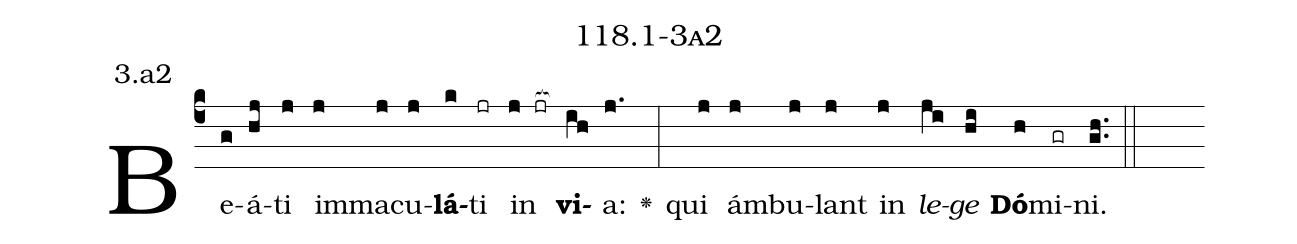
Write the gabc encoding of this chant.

name: 118.1-3a2;
annotation: 3.a2;
%%
(c4)Be(g)á(hj)ti(j) im(j)ma(j)cu(j)<b>lá</b>(k)ti(jr) in(j jr[ocb:1{]) <b>vi</b>(ih[ocb:0}])a:(j.) <v>\greheightstar</v>(:) qui(j) ám(j)bu(j)lant(j) in(j) <i>le</i>(ji)<i>ge</i>(hi) <b>Dó</b>(h)mi(gr)ni.(gh..) (::)


%E(j) u(j) o(ji) u(hi) a(h) e.(gh..) (::)
